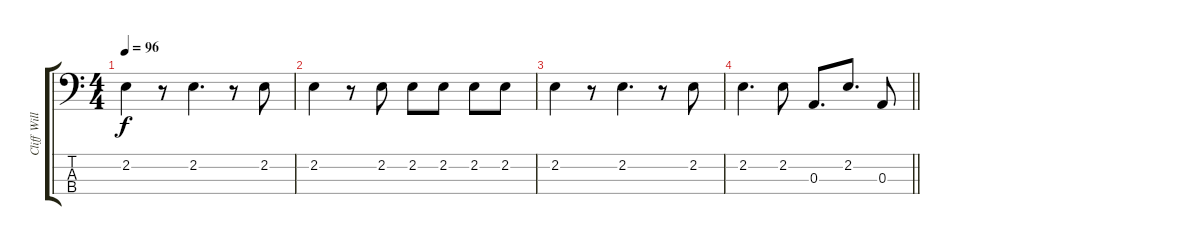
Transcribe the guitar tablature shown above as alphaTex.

\track ("Cliff Williams" "Cliff Will") {instrument electricbassfinger}
\staff {score tabs}
\tuning (G2 D2 A1 E1) {hide}
\ts (4 4)
\tempo 96
\clef f4
\ks c
2.2.4{dy f} r.8 2.2.4{d} r.8 2.2.8 |
2.2.4 r.8 2.2.8 2.2.8 2.2.8 2.2.8 2.2.8 |
2.2.4 r.8 2.2.4{d} r.8 2.2.8 |
\barLineRight lightlight
2.2.4{d} 2.2.8 0.3.8{d} 2.2.8{d} 0.3.8
